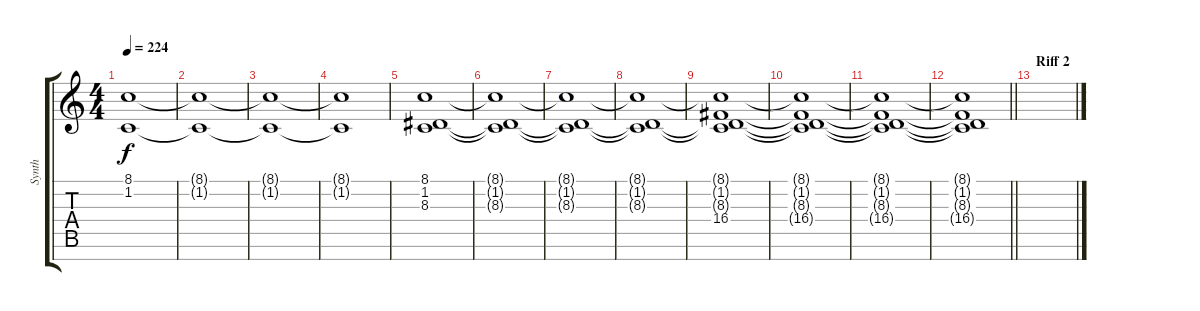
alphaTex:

\track ("Synth" "Synth") {instrument stringensemble1}
\staff {score tabs}
\tuning (E4 B3 G3 D3 A2 E2 B1) {hide}
\ts (4 4)
\tempo 224
\clef g2
\ks c
(8.1{t} 1.2{t}).1{dy f} |
(8.1{t} 1.2{t}).1 |
(8.1{t} 1.2{t}).1 |
(8.1{t} 1.2{t}).1 |
(8.1 1.2 8.3).1{volume 12} |
(8.1{t} 1.2{t} 8.3{t}).1 |
(8.1{t} 1.2{t} 8.3{t}).1 |
(8.1{t} 1.2{t} 8.3{t}).1 |
(8.1{t} 1.2{t} 8.3{t} 16.4).1 |
(8.1{t} 1.2{t} 8.3{t} 16.4{t}).1 |
(8.1{t} 1.2{t} 8.3{t} 16.4{t}).1 |
\barLineRight lightlight
(8.1{t} 1.2{t} 8.3{t} 16.4{t}).1 |
\section ("" "Riff 2")
